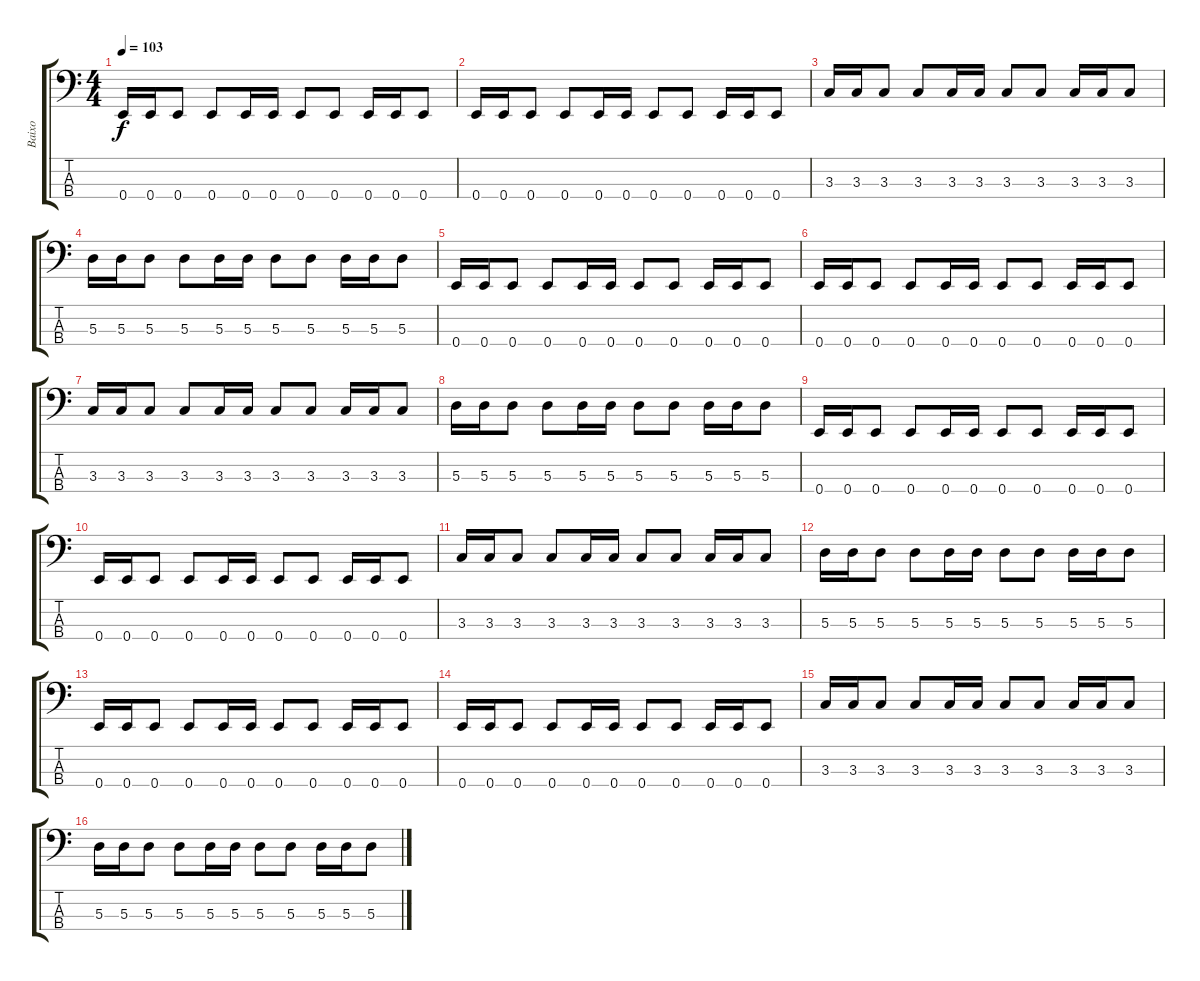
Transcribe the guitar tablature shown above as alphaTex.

\track ("Baixo" "Baixo") {instrument synthbass2}
\staff {score tabs}
\tuning (G2 D2 A1 E1) {hide}
\ts (4 4)
\tempo 103
\clef f4
\ks c
0.4.16{dy f} 0.4.16 0.4.8 0.4.8 0.4.16 0.4.16 0.4.8 0.4.8 0.4.16 0.4.16 0.4.8 |
0.4.16 0.4.16 0.4.8 0.4.8 0.4.16 0.4.16 0.4.8 0.4.8 0.4.16 0.4.16 0.4.8 |
3.3.16 3.3.16 3.3.8 3.3.8 3.3.16 3.3.16 3.3.8 3.3.8 3.3.16 3.3.16 3.3.8 |
5.3.16 5.3.16 5.3.8 5.3.8 5.3.16 5.3.16 5.3.8 5.3.8 5.3.16 5.3.16 5.3.8 |
0.4.16 0.4.16 0.4.8 0.4.8 0.4.16 0.4.16 0.4.8 0.4.8 0.4.16 0.4.16 0.4.8 |
0.4.16 0.4.16 0.4.8 0.4.8 0.4.16 0.4.16 0.4.8 0.4.8 0.4.16 0.4.16 0.4.8 |
3.3.16 3.3.16 3.3.8 3.3.8 3.3.16 3.3.16 3.3.8 3.3.8 3.3.16 3.3.16 3.3.8 |
5.3.16 5.3.16 5.3.8 5.3.8 5.3.16 5.3.16 5.3.8 5.3.8 5.3.16 5.3.16 5.3.8 |
0.4.16 0.4.16 0.4.8 0.4.8 0.4.16 0.4.16 0.4.8 0.4.8 0.4.16 0.4.16 0.4.8 |
0.4.16 0.4.16 0.4.8 0.4.8 0.4.16 0.4.16 0.4.8 0.4.8 0.4.16 0.4.16 0.4.8 |
3.3.16 3.3.16 3.3.8 3.3.8 3.3.16 3.3.16 3.3.8 3.3.8 3.3.16 3.3.16 3.3.8 |
5.3.16 5.3.16 5.3.8 5.3.8 5.3.16 5.3.16 5.3.8 5.3.8 5.3.16 5.3.16 5.3.8 |
0.4.16 0.4.16 0.4.8 0.4.8 0.4.16 0.4.16 0.4.8 0.4.8 0.4.16 0.4.16 0.4.8 |
0.4.16 0.4.16 0.4.8 0.4.8 0.4.16 0.4.16 0.4.8 0.4.8 0.4.16 0.4.16 0.4.8 |
3.3.16 3.3.16 3.3.8 3.3.8 3.3.16 3.3.16 3.3.8 3.3.8 3.3.16 3.3.16 3.3.8 |
5.3.16 5.3.16 5.3.8 5.3.8 5.3.16 5.3.16 5.3.8 5.3.8 5.3.16 5.3.16 5.3.8
